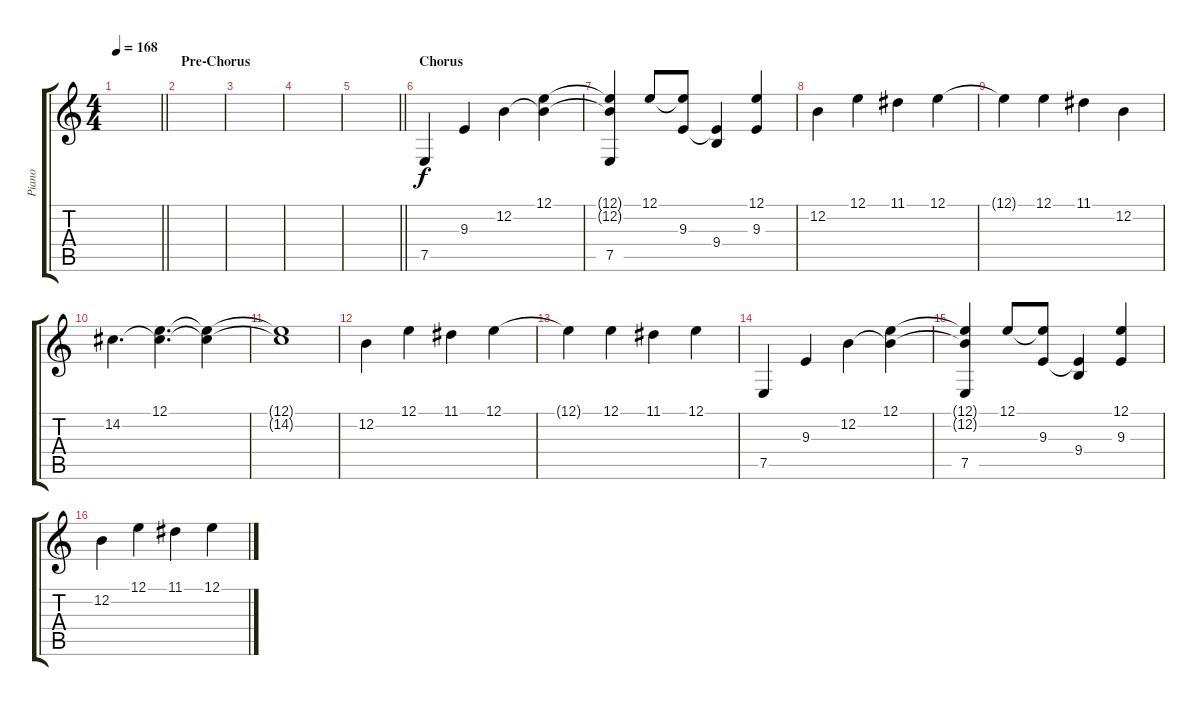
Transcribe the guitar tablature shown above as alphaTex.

\track ("Piano" "Piano") {instrument acousticgrandpiano}
\staff {score tabs}
\tuning (E4 B3 G3 D3 A2 E2) {hide}
\ts (4 4)
\tempo 168
\clef g2
\barLineRight lightlight
\ks c
|
\section ("" "Pre-Chorus")
|
|
|
\barLineRight lightlight
|
\section ("" "Chorus")
7.5.4 9.3.4 12.2.4 (12.1 12.2{t}).4 |
(12.1{t} 12.2{t} 7.5).4 12.1.8 (12.1{t} 9.3).8 (9.3{t} 9.4).4 (12.1 9.3).4 |
12.2.4{volume 11} 12.1.4 11.1.4 12.1.4 |
12.1{t}.4 12.1.4 11.1.4 12.2.4 |
14.2.4{d volume 9} (12.1 14.2{t}).4{d} (12.1{t} 14.2{t}).4 |
(12.1{t} 14.2{t}).1 |
12.2.4{volume 11} 12.1.4 11.1.4 12.1.4 |
12.1{t}.4 12.1.4 11.1.4 12.1.4 |
7.5.4 9.3.4 12.2.4 (12.1 12.2{t}).4 |
(12.1{t} 12.2{t} 7.5).4 12.1.8 (12.1{t} 9.3).8 (9.3{t} 9.4).4 (12.1 9.3).4 |
12.2.4{volume 11} 12.1.4 11.1.4 12.1.4
